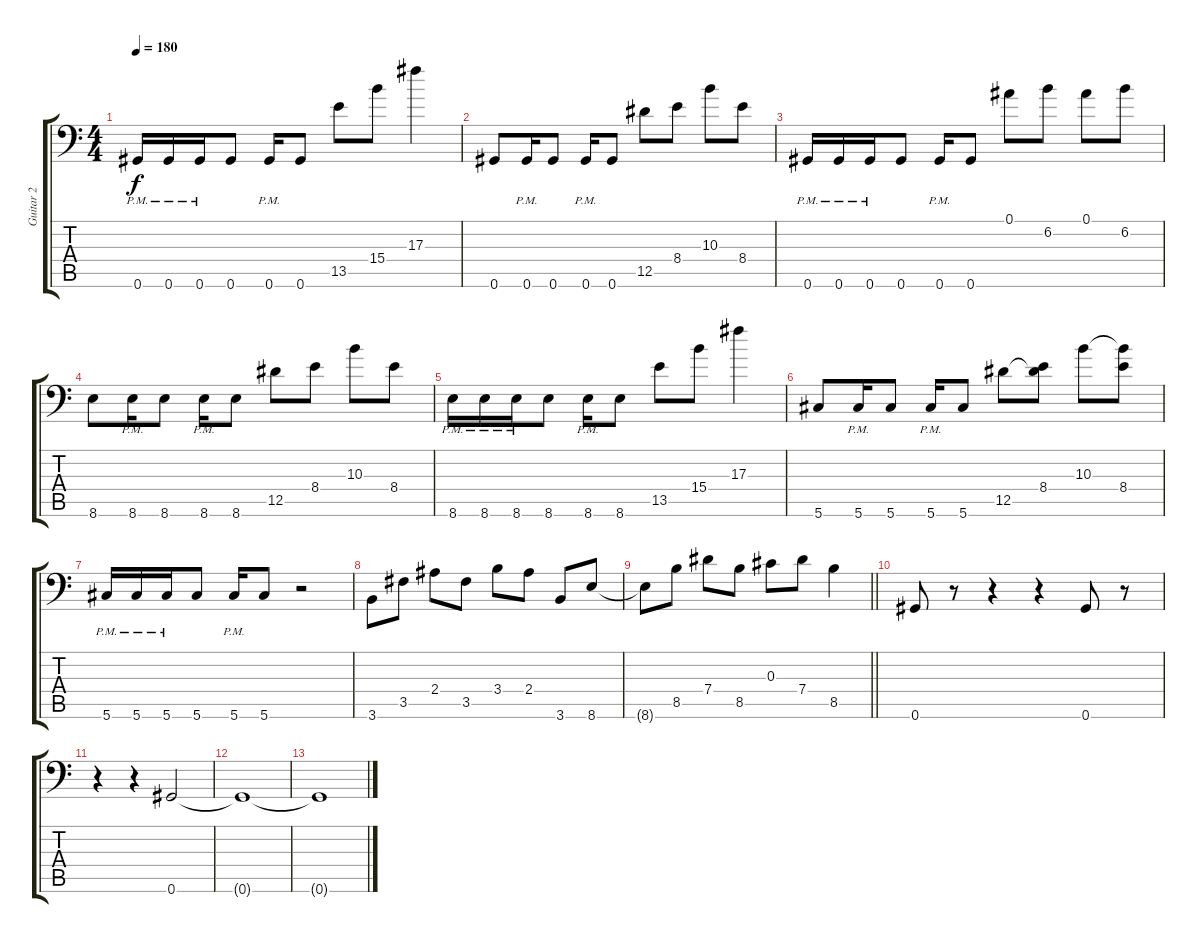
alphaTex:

\track ("Guitar 2" "Guitar 2") {instrument overdrivenguitar}
\staff {score tabs}
\tuning (Bb3 F3 Db3 Ab2 Eb2 Ab1) {hide}
\ts (4 4)
\tempo 180
\clef f4
\ks c
0.6{pm}.16{dy f} 0.6{pm}.16 0.6{pm}.16 0.6.8 0.6{pm}.16 0.6.8 13.5.8 15.4.8 17.3.4 |
0.6.8 0.6{pm}.16 0.6.8 0.6{pm}.16 0.6.8 12.5.8 8.4.8 10.3.8 8.4.8 |
0.6{pm}.16 0.6{pm}.16 0.6{pm}.16 0.6.8 0.6{pm}.16 0.6.8 0.1.8 6.2.8 0.1.8 6.2.8 |
8.6.8 8.6{pm}.16 8.6.8 8.6{pm}.16 8.6.8 12.5.8 8.4.8 10.3.8 8.4.8 |
8.6{pm}.16 8.6{pm}.16 8.6{pm}.16 8.6.8 8.6{pm}.16 8.6.8 13.5.8 15.4.8 17.3.4 |
5.6.8 5.6{pm}.16 5.6.8 5.6{pm}.16 5.6.8 12.5.8 (8.4 12.5{t}).8 10.3.8 (10.3{t} 8.4).8 |
5.6{pm}.16 5.6{pm}.16 5.6{pm}.16 5.6.8 5.6{pm}.16 5.6.8 r.2 |
3.6.8 3.5.8 2.4.8 3.5.8 3.4.8 2.4.8 3.6.8 8.6.8 |
\barLineRight lightlight
8.6{t}.8 8.5.8 7.4.8 8.5.8 0.3.8 7.4.8 8.5.4 |
0.6.8 r.8 r.4 r.4 0.6.8 r.8 |
r.4 r.4 0.6.2 |
0.6{t}.1 |
0.6{t}.1
